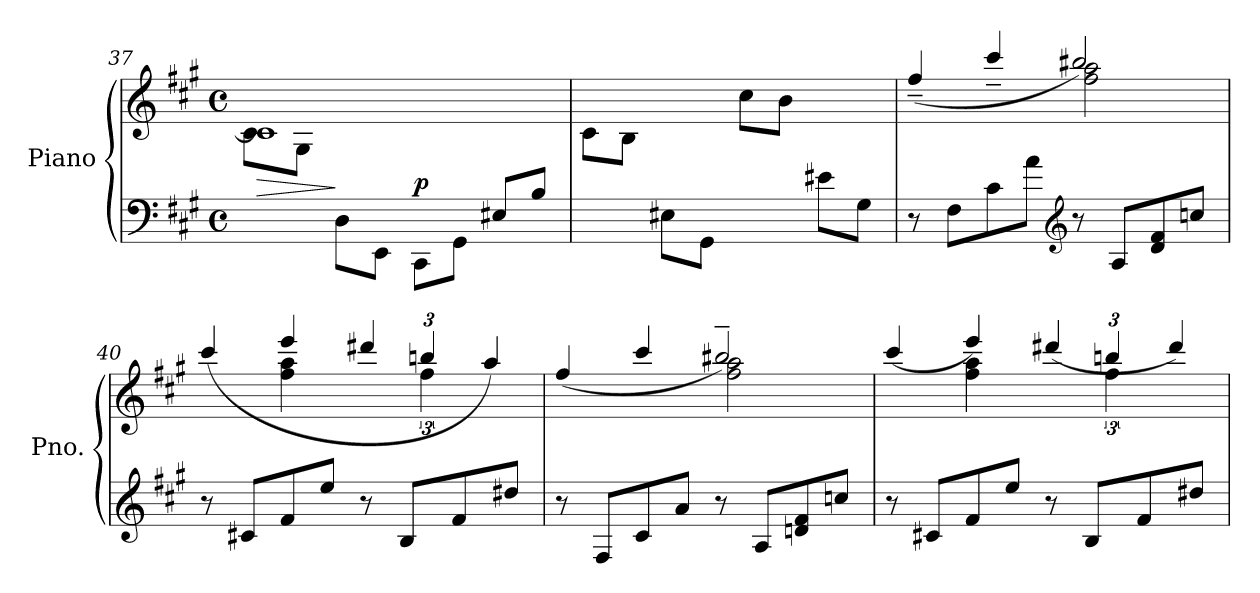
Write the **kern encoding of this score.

**kern	**kern	**dynam
*part1	*part1	*part1
*staff2	*staff1	*staff1/2
*I"Piano	*	*
*I'Pno.	*	*
*clefF4	*clefG2	*
*k[f#c#g#]	*k[f#c#g#]	*
*M4/4	*M4/4	*
*met(c)	*met(c)	*
=37	=37	=37
*	*^	*
!	!	!	!LO:HP:b
4ryy	1c#]	8c#\L	>
.	.	8G#\J	.
8D\L	.	2.ryy	]
8EE\J	.	.	.
!	!	!	!LO:DY:a=2
8CC#\L	.	.	p
8GG#\J	.	.	.
8E#X/L	.	.	.
8B/J	.	.	.
=38	=38	=38	=38
4ryy	1ryy	(8c#\L	.
.	.	8B\J	.
8E#X\L	.	4ryy	.
8GG#\J)	.	.	.
4ryy	.	(8cc#\L	.
.	.	8b\J	.
8e#X\L	.	4ryy	.
8G#\J)	.	.	.
=39	=39	=39	=39
!	!	!	!LO:DY:b
8r	(4ff#~/	2ryy	other-dynamics
8F#\L	.	.	.
8c#\	4ccc#~/	.	.
8a\J	.	.	.
*clefG2	*	*	*
8r	2bb#X/)	2ff#\ 2aa\	.
8A/L	.	.	.
8d/ 8f#/	.	.	.
8ccn/J	.	.	.
!!LO:LB:g=z	!!
=40	=40	=40	=40
8r	(4ccc#/	4ryy	.
8c#X/L	.	.	.
8f#/	4eee/	4ff#\ 4aa\	.
8ee/J	.	.	.
*	*Xbrackettup	*brackettup	*
8r	6ddd#X/	6ryy	.
8B/L	.	.	.
.	6bbn/	6ff#\	.
8f#/	.	.	.
.	6aa/)	6ryy	.
8dd#X/J	.	.	.
=41	=41	=41	=41
8r	(4ff#/	2ryy	.
8F#/L	.	.	.
8c#/	4ccc#/	.	.
8a/J	.	.	.
8r	2bb#X~/)	2ff#\ 2aa\	.
8A/L	.	.	.
8dn/ 8f#/	.	.	.
8ccn/J	.	.	.
=42	=42	=42	=42
8r	(4ccc#/	4ryy	.
8c#X/L	.	.	.
8f#/	4eee/)	4ff#\ 4aa\	.
8ee/J	.	.	.
*	*Xbrackettup	*brackettup	*
8r	(6ddd#X/	6ryy	.
8B/L	.	.	.
.	6bbn/	6ff#\	.
8f#/	.	.	.
.	6ddd#/)	6ryy	.
8dd#X/J	.	.	.
*	*v	*v	*
=	=	=
*-	*-	*-
